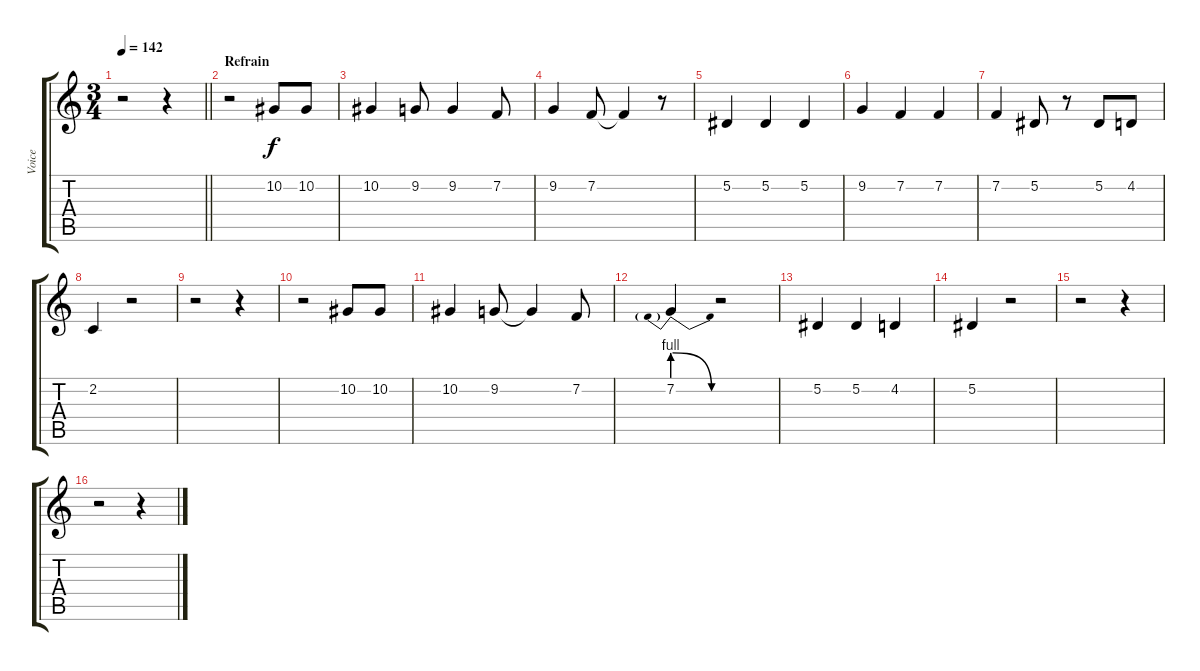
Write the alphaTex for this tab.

\track ("Voice" "Voice") {instrument lead1square}
\staff {score tabs}
\tuning (Eb4 Bb3 Gb3 Db3 Ab2 Eb2) {hide}
\ts (3 4)
\tempo 142
\clef g2
\barLineRight lightlight
\ks c
r.2{dy f} r.4 |
\section ("" "Refrain")
r.2 10.2.8 10.2.8 |
10.2.4 9.2.8 9.2.4 7.2.8 |
9.2.4 7.2.8 7.2{t}.4 r.8 |
5.2.4 5.2.4 5.2.4 |
9.2.4 7.2.4 7.2.4 |
7.2.4 5.2.8 r.8 5.2.8 4.2.8 |
2.2.4 r.2 |
r.2 r.4 |
r.2 10.2.8 10.2.8 |
10.2.4 9.2.8 9.2{t}.4 7.2.8 |
7.2{be (prebendrelease 0 4 60 0)}.4 r.2 |
5.2.4 5.2.4 4.2.4 |
5.2.4 r.2 |
r.2 r.4 |
r.2 r.4
